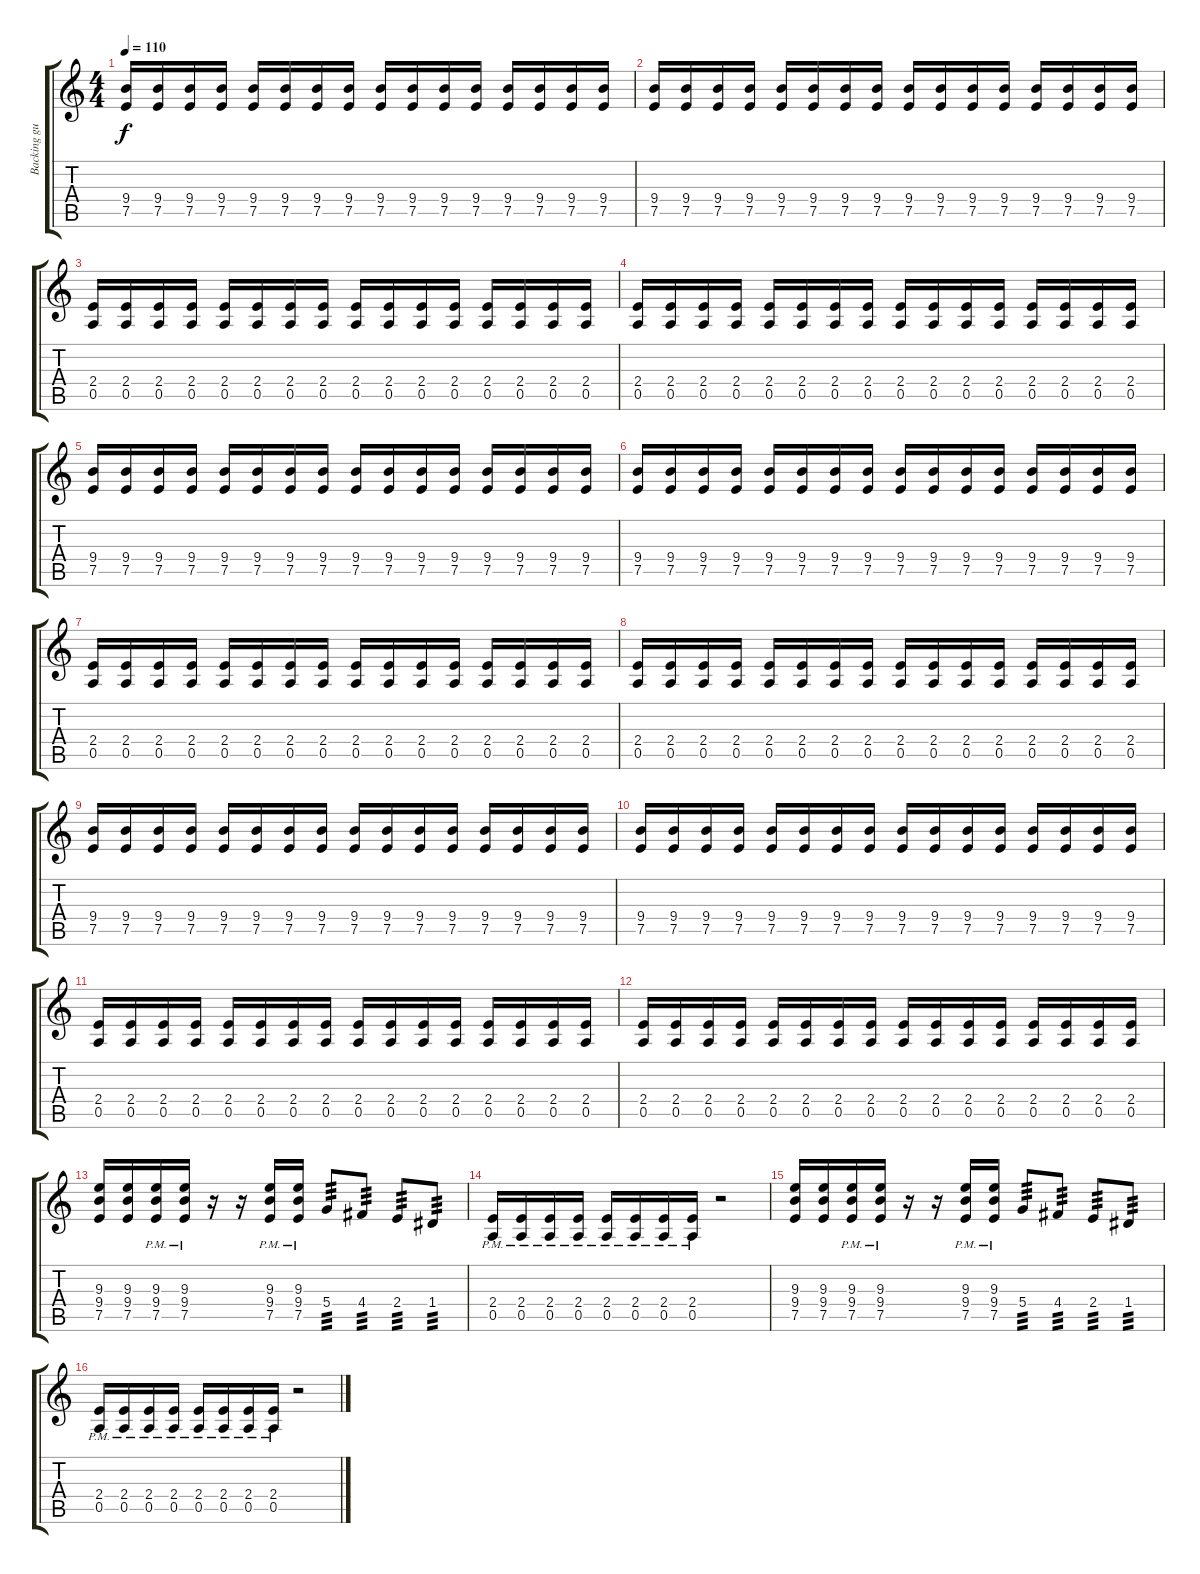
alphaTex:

\track ("Backing guitar 1" "Backing gu") {instrument electricguitarclean}
\staff {score tabs}
\tuning (E4 B3 G3 D3 A2 E2) {hide}
\ts (4 4)
\tempo 110
\clef g2
\ks c
(9.4 7.5).16{dy f} (9.4 7.5).16 (9.4 7.5).16 (9.4 7.5).16 (9.4 7.5).16 (9.4 7.5).16 (9.4 7.5).16 (9.4 7.5).16 (9.4 7.5).16 (9.4 7.5).16 (9.4 7.5).16 (9.4 7.5).16 (9.4 7.5).16 (9.4 7.5).16 (9.4 7.5).16 (9.4 7.5).16 |
(9.4 7.5).16 (9.4 7.5).16 (9.4 7.5).16 (9.4 7.5).16 (9.4 7.5).16 (9.4 7.5).16 (9.4 7.5).16 (9.4 7.5).16 (9.4 7.5).16 (9.4 7.5).16 (9.4 7.5).16 (9.4 7.5).16 (9.4 7.5).16 (9.4 7.5).16 (9.4 7.5).16 (9.4 7.5).16 |
(2.4 0.5).16 (2.4 0.5).16 (2.4 0.5).16 (2.4 0.5).16 (2.4 0.5).16 (2.4 0.5).16 (2.4 0.5).16 (2.4 0.5).16 (2.4 0.5).16 (2.4 0.5).16 (2.4 0.5).16 (2.4 0.5).16 (2.4 0.5).16 (2.4 0.5).16 (2.4 0.5).16 (2.4 0.5).16 |
(2.4 0.5).16 (2.4 0.5).16 (2.4 0.5).16 (2.4 0.5).16 (2.4 0.5).16 (2.4 0.5).16 (2.4 0.5).16 (2.4 0.5).16 (2.4 0.5).16 (2.4 0.5).16 (2.4 0.5).16 (2.4 0.5).16 (2.4 0.5).16 (2.4 0.5).16 (2.4 0.5).16 (2.4 0.5).16 |
(9.4 7.5).16 (9.4 7.5).16 (9.4 7.5).16 (9.4 7.5).16 (9.4 7.5).16 (9.4 7.5).16 (9.4 7.5).16 (9.4 7.5).16 (9.4 7.5).16 (9.4 7.5).16 (9.4 7.5).16 (9.4 7.5).16 (9.4 7.5).16 (9.4 7.5).16 (9.4 7.5).16 (9.4 7.5).16 |
(9.4 7.5).16 (9.4 7.5).16 (9.4 7.5).16 (9.4 7.5).16 (9.4 7.5).16 (9.4 7.5).16 (9.4 7.5).16 (9.4 7.5).16 (9.4 7.5).16 (9.4 7.5).16 (9.4 7.5).16 (9.4 7.5).16 (9.4 7.5).16 (9.4 7.5).16 (9.4 7.5).16 (9.4 7.5).16 |
(2.4 0.5).16 (2.4 0.5).16 (2.4 0.5).16 (2.4 0.5).16 (2.4 0.5).16 (2.4 0.5).16 (2.4 0.5).16 (2.4 0.5).16 (2.4 0.5).16 (2.4 0.5).16 (2.4 0.5).16 (2.4 0.5).16 (2.4 0.5).16 (2.4 0.5).16 (2.4 0.5).16 (2.4 0.5).16 |
(2.4 0.5).16 (2.4 0.5).16 (2.4 0.5).16 (2.4 0.5).16 (2.4 0.5).16 (2.4 0.5).16 (2.4 0.5).16 (2.4 0.5).16 (2.4 0.5).16 (2.4 0.5).16 (2.4 0.5).16 (2.4 0.5).16 (2.4 0.5).16 (2.4 0.5).16 (2.4 0.5).16 (2.4 0.5).16 |
(9.4 7.5).16 (9.4 7.5).16 (9.4 7.5).16 (9.4 7.5).16 (9.4 7.5).16 (9.4 7.5).16 (9.4 7.5).16 (9.4 7.5).16 (9.4 7.5).16 (9.4 7.5).16 (9.4 7.5).16 (9.4 7.5).16 (9.4 7.5).16 (9.4 7.5).16 (9.4 7.5).16 (9.4 7.5).16 |
(9.4 7.5).16 (9.4 7.5).16 (9.4 7.5).16 (9.4 7.5).16 (9.4 7.5).16 (9.4 7.5).16 (9.4 7.5).16 (9.4 7.5).16 (9.4 7.5).16 (9.4 7.5).16 (9.4 7.5).16 (9.4 7.5).16 (9.4 7.5).16 (9.4 7.5).16 (9.4 7.5).16 (9.4 7.5).16 |
(2.4 0.5).16 (2.4 0.5).16 (2.4 0.5).16 (2.4 0.5).16 (2.4 0.5).16 (2.4 0.5).16 (2.4 0.5).16 (2.4 0.5).16 (2.4 0.5).16 (2.4 0.5).16 (2.4 0.5).16 (2.4 0.5).16 (2.4 0.5).16 (2.4 0.5).16 (2.4 0.5).16 (2.4 0.5).16 |
(2.4 0.5).16 (2.4 0.5).16 (2.4 0.5).16 (2.4 0.5).16 (2.4 0.5).16 (2.4 0.5).16 (2.4 0.5).16 (2.4 0.5).16 (2.4 0.5).16 (2.4 0.5).16 (2.4 0.5).16 (2.4 0.5).16 (2.4 0.5).16 (2.4 0.5).16 (2.4 0.5).16 (2.4 0.5).16 |
(9.3 9.4 7.5).16 (9.3 9.4 7.5).16 (9.3{pm} 9.4{pm} 7.5{pm}).16 (9.3{pm} 9.4{pm} 7.5{pm}).16 r.16 r.16 (9.3{pm} 9.4{pm} 7.5{pm}).16 (9.3{pm} 9.4{pm} 7.5{pm}).16 5.4.8{tp 3} 4.4.8{tp 3} 2.4.8{tp 3} 1.4.8{tp 3} |
(2.4{pm} 0.5{pm}).16 (2.4{pm} 0.5{pm}).16 (2.4{pm} 0.5{pm}).16 (2.4{pm} 0.5{pm}).16 (2.4{pm} 0.5{pm}).16 (2.4{pm} 0.5{pm}).16 (2.4{pm} 0.5{pm}).16 (2.4{pm} 0.5{pm}).16 r.2 |
(9.3 9.4 7.5).16 (9.3 9.4 7.5).16 (9.3{pm} 9.4{pm} 7.5{pm}).16 (9.3{pm} 9.4{pm} 7.5{pm}).16 r.16 r.16 (9.3{pm} 9.4{pm} 7.5{pm}).16 (9.3{pm} 9.4{pm} 7.5{pm}).16 5.4.8{tp 3} 4.4.8{tp 3} 2.4.8{tp 3} 1.4.8{tp 3} |
(2.4{pm} 0.5{pm}).16 (2.4{pm} 0.5{pm}).16 (2.4{pm} 0.5{pm}).16 (2.4{pm} 0.5{pm}).16 (2.4{pm} 0.5{pm}).16 (2.4{pm} 0.5{pm}).16 (2.4{pm} 0.5{pm}).16 (2.4{pm} 0.5{pm}).16 r.2
